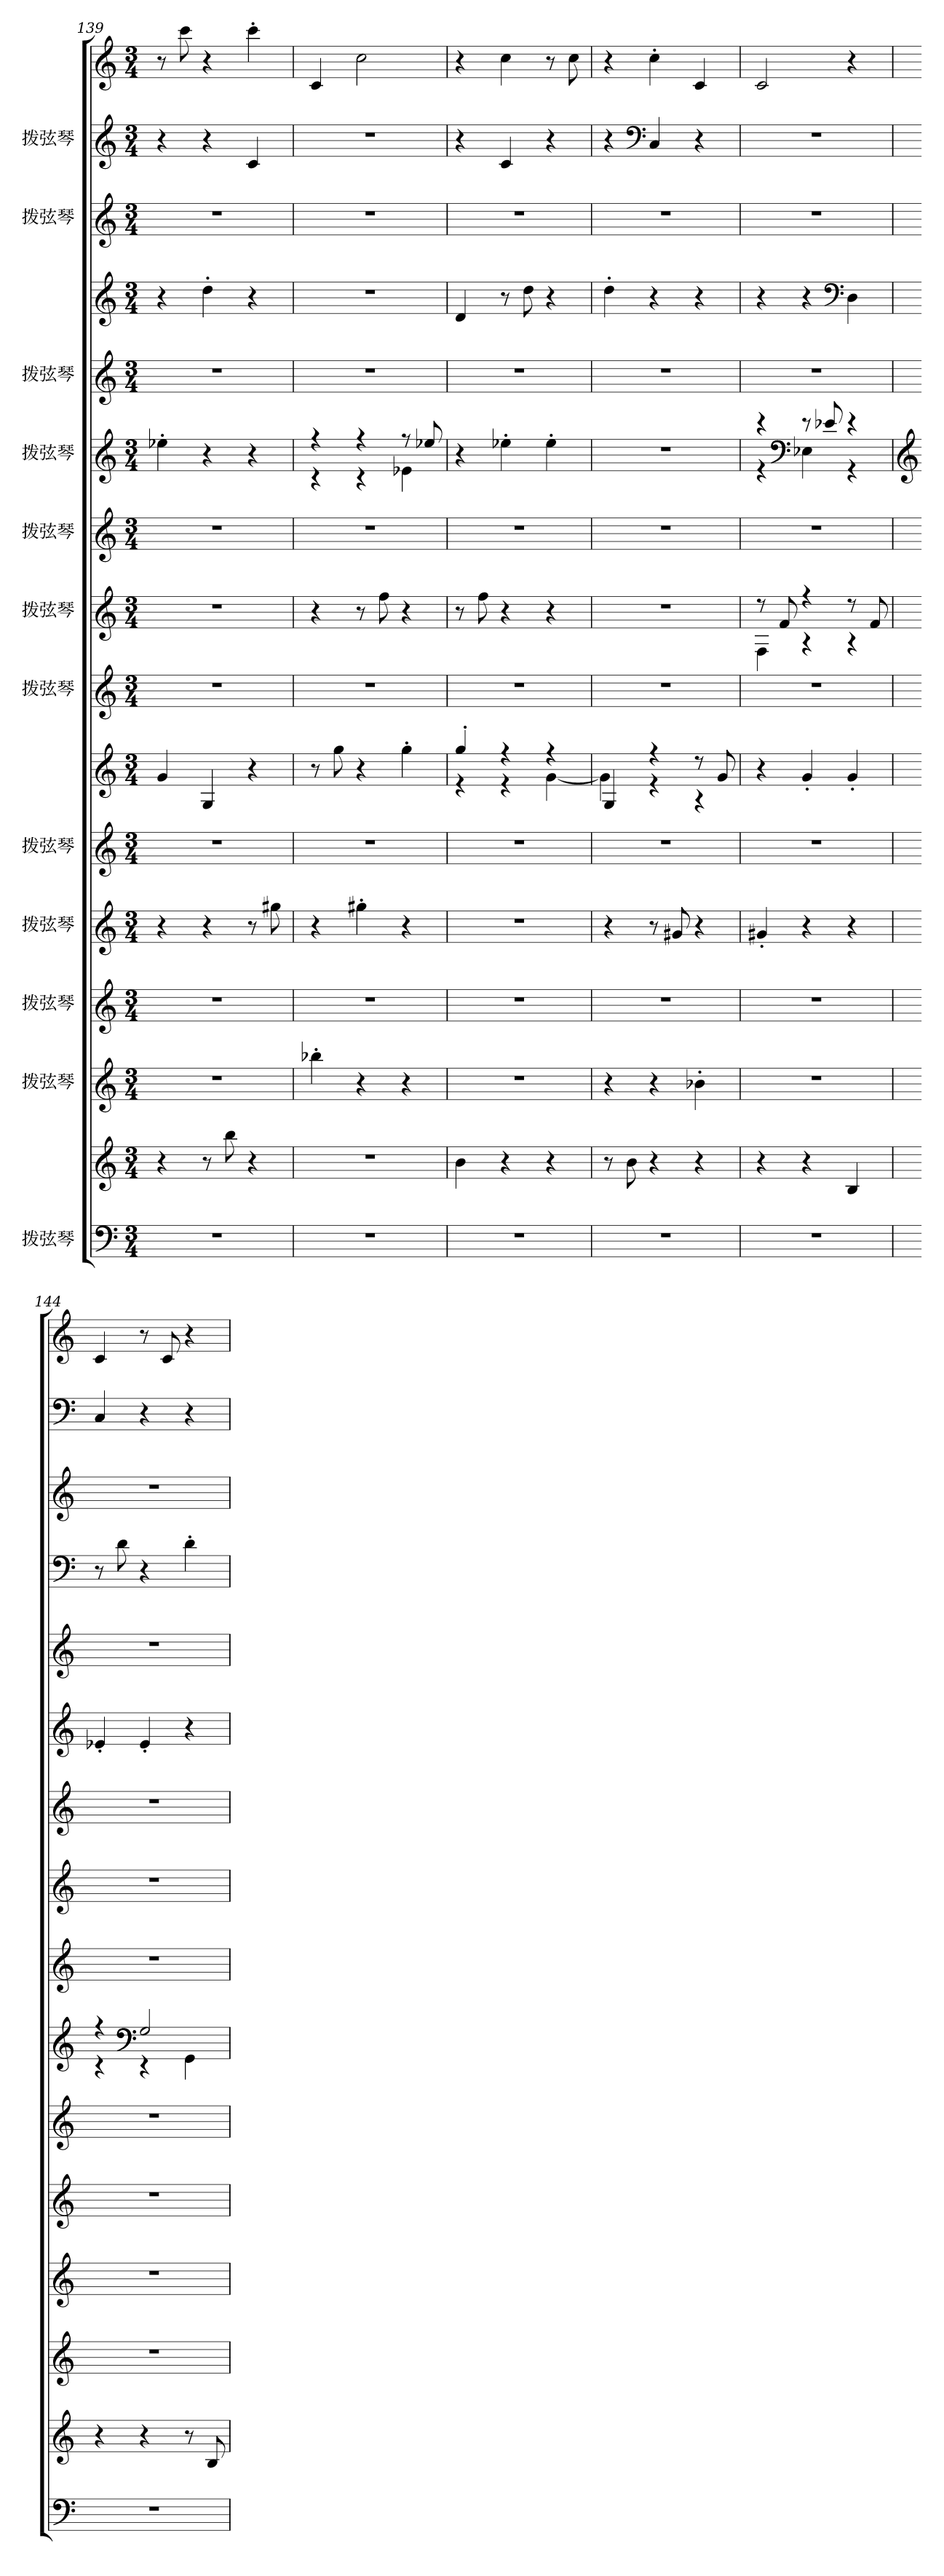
**kern	**kern	**kern	**kern	**kern	**kern	**kern	**kern	**kern	**kern	**kern	**kern	**kern	**kern	**kern	**kern
*part12	*part12	*part11	*part10	*part9	*part8	*part8	*part7	*part6	*part5	*part4	*part3	*part3	*part2	*part1	*part1
*staff16	*staff15	*staff14	*staff13	*staff12	*staff11	*staff10	*staff9	*staff8	*staff7	*staff6	*staff5	*staff4	*staff3	*staff2	*staff1
*I"拨弦琴	*	*I"拨弦琴	*I"拨弦琴	*I"拨弦琴	*I"拨弦琴	*	*I"拨弦琴	*I"拨弦琴	*I"拨弦琴	*I"拨弦琴	*I"拨弦琴	*	*I"拨弦琴	*I"拨弦琴	*
!!LO:PB:g=z
*clefF4	*clefG2	*clefG2	*clefG2	*clefG2	*clefG2	*clefG2	*clefG2	*clefG2	*clefG2	*clefG2	*clefG2	*clefG2	*clefG2	*clefG2	*clefG2
*k[]	*k[]	*k[]	*k[]	*k[]	*k[]	*k[]	*k[]	*k[]	*k[]	*k[]	*k[]	*k[]	*k[]	*k[]	*k[]
*M3/4	*M3/4	*M3/4	*M3/4	*M3/4	*M3/4	*M3/4	*M3/4	*M3/4	*M3/4	*M3/4	*M3/4	*M3/4	*M3/4	*M3/4	*M3/4
=139	=139	=139	=139	=139	=139	=139	=139	=139	=139	=139	=139	=139	=139	=139	=139
2.r	4r	2.r	2.r	4r	2.r	4g/	2.r	2.r	2.r	4ee-X'\	2.r	4r	2.r	4r	8r
.	.	.	.	.	.	.	.	.	.	.	.	.	.	.	8ccc\
.	8r	.	.	4r	.	4G/	.	.	.	4r	.	4dd'\	.	4r	4r
.	8bb\	.	.	.	.	.	.	.	.	.	.	.	.	.	.
.	4r	.	.	8r	.	4r	.	.	.	4r	.	4r	.	4c/	4ccc'\
.	.	.	.	8gg#X\	.	.	.	.	.	.	.	.	.	.	.
=140	=140	=140	=140	=140	=140	=140	=140	=140	=140	=140	=140	=140	=140	=140	=140
*	*	*	*	*	*	*	*	*	*	*^	*	*	*	*	*
2.r	2.r	4bb-X'\	2.r	4r	2.r	8r	2.r	4r	2.r	4r	4r	2.r	2.r	2.r	2.r	4c/
.	.	.	.	.	.	8gg\	.	.	.	.	.	.	.	.	.	.
.	.	4r	.	4gg#X'\	.	4r	.	8r	.	4r	4r	.	.	.	.	2cc\
.	.	.	.	.	.	.	.	8ff\	.	.	.	.	.	.	.	.
.	.	4r	.	4r	.	4gg'\	.	4r	.	8r	4e-X\	.	.	.	.	.
.	.	.	.	.	.	.	.	.	.	8ee-X/	.	.	.	.	.	.
*	*	*	*	*	*	*	*	*	*	*v	*v	*	*	*	*	*
=141	=141	=141	=141	=141	=141	=141	=141	=141	=141	=141	=141	=141	=141	=141	=141
*	*	*	*	*	*	*^	*	*	*	*	*	*	*	*	*
2.r	4b\	2.r	2.r	2.r	2.r	4gg'/	4r	2.r	8r	2.r	4r	2.r	4d/	2.r	4r	4r
.	.	.	.	.	.	.	.	.	8ff\	.	.	.	.	.	.	.
.	4r	.	.	.	.	4r	4r	.	4r	.	4ee-X'\	.	8r	.	4c/	4cc\
.	.	.	.	.	.	.	.	.	.	.	.	.	8dd\	.	.	.
.	4r	.	.	.	.	4r	[4g\	.	4r	.	4ee-'\	.	4r	.	4r	8r
.	.	.	.	.	.	.	.	.	.	.	.	.	.	.	.	8cc\
=142	=142	=142	=142	=142	=142	=142	=142	=142	=142	=142	=142	=142	=142	=142	=142	=142
2.r	8r	4r	2.r	4r	2.r	4G/	4g\]	2.r	2.r	2.r	2.r	2.r	4dd'\	2.r	4r	4r
.	8b\	.	.	.	.	.	.	.	.	.	.	.	.	.	.	.
*	*	*	*	*	*	*	*	*	*	*	*	*	*	*	*clefF4	*
.	4r	4r	.	8r	.	4r	4r	.	.	.	.	.	4r	.	4C/	4cc'\
.	.	.	.	8g#X/	.	.	.	.	.	.	.	.	.	.	.	.
.	4r	4b-X'\	.	4r	.	8r	4r	.	.	.	.	.	4r	.	4r	4c/
.	.	.	.	.	.	8g/	.	.	.	.	.	.	.	.	.	.
*	*	*	*	*	*	*v	*v	*	*	*	*	*	*	*	*	*
=143	=143	=143	=143	=143	=143	=143	=143	=143	=143	=143	=143	=143	=143	=143	=143
*	*	*	*	*	*	*	*	*^	*	*^	*	*	*	*	*
2.r	4r	2.r	2.r	4g#X'/	2.r	4r	2.r	8r	4F\	2.r	4r	4r	2.r	4r	2.r	2.r	2c/
.	.	.	.	.	.	.	.	8f/	.	.	.	.	.	.	.	.	.
*	*	*	*	*	*	*	*	*	*	*	*clefF4	*	*	*	*	*	*
.	4r	.	.	4r	.	4g'/	.	4r	4r	.	8r	4E-X\	.	4r	.	.	.
.	.	.	.	.	.	.	.	.	.	.	8e-X/	.	.	.	.	.	.
*	*	*	*	*	*	*	*	*	*	*	*	*	*	*clefF4	*	*	*
.	4B/	.	.	4r	.	4g'/	.	8r	4r	.	4r	4r	.	4D\	.	.	4r
.	.	.	.	.	.	.	.	8f/	.	.	.	.	.	.	.	.	.
*	*	*	*	*	*	*	*	*v	*v	*	*v	*v	*	*	*	*	*
!!LO:PB:g=z
=144	=144	=144	=144	=144	=144	=144	=144	=144	=144	=144	=144	=144	=144	=144	=144
*	*	*	*	*	*	*	*	*	*	*clefG2	*	*	*	*	*
*	*	*	*	*	*	*^	*	*	*	*	*	*	*	*	*
2.r	4r	2.r	2.r	2.r	2.r	4r	4r	2.r	2.r	2.r	4e-X'/	2.r	8r	2.r	4C/	4c/
.	.	.	.	.	.	.	.	.	.	.	.	.	8d\	.	.	.
*	*	*	*	*	*	*clefF4	*	*	*	*	*	*	*	*	*	*
.	4r	.	.	.	.	2G/	4r	.	.	.	4e-'/	.	4r	.	4r	8r
.	.	.	.	.	.	.	.	.	.	.	.	.	.	.	.	8c/
.	8r	.	.	.	.	.	4GG\	.	.	.	4r	.	4d'\	.	4r	4r
.	8B/	.	.	.	.	.	.	.	.	.	.	.	.	.	.	.
*	*	*	*	*	*	*v	*v	*	*	*	*	*	*	*	*	*
=	=	=	=	=	=	=	=	=	=	=	=	=	=	=	=
*-	*-	*-	*-	*-	*-	*-	*-	*-	*-	*-	*-	*-	*-	*-	*-
